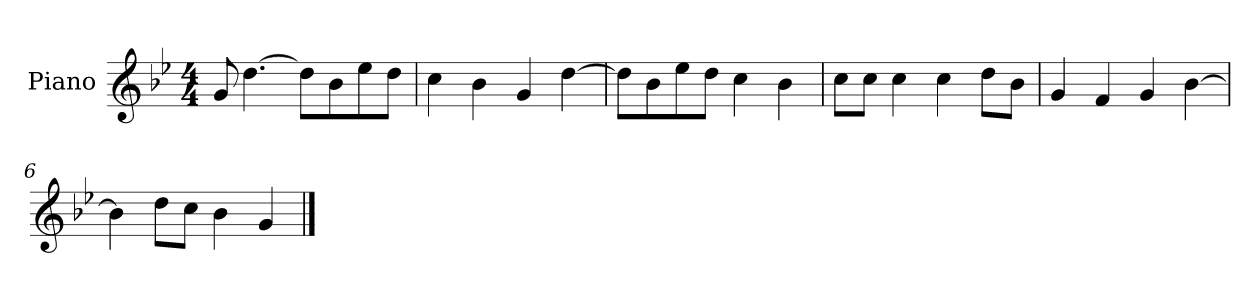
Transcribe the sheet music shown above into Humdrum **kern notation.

**kern
*part1
*staff1
*I"Piano
*I'P-no
*clefG2
*k[b-e-]
*M4/4
*MM90
=1
8g/
[4.dd\
8dd\L]
8b-\
8ee-\
8dd\J
=2
4cc\
4b-\
4g/
[4dd\
=3
8dd\L]
8b-\
8ee-\
8dd\J
4cc\
4b-\
=4
8cc\L
8cc\J
4cc\
4cc\
8dd\L
8b-\J
=5
4g/
4f/
4g/
[4b-\
=6
4b-\]
8dd\L
8cc\J
4b-\
4g/
==
*-
